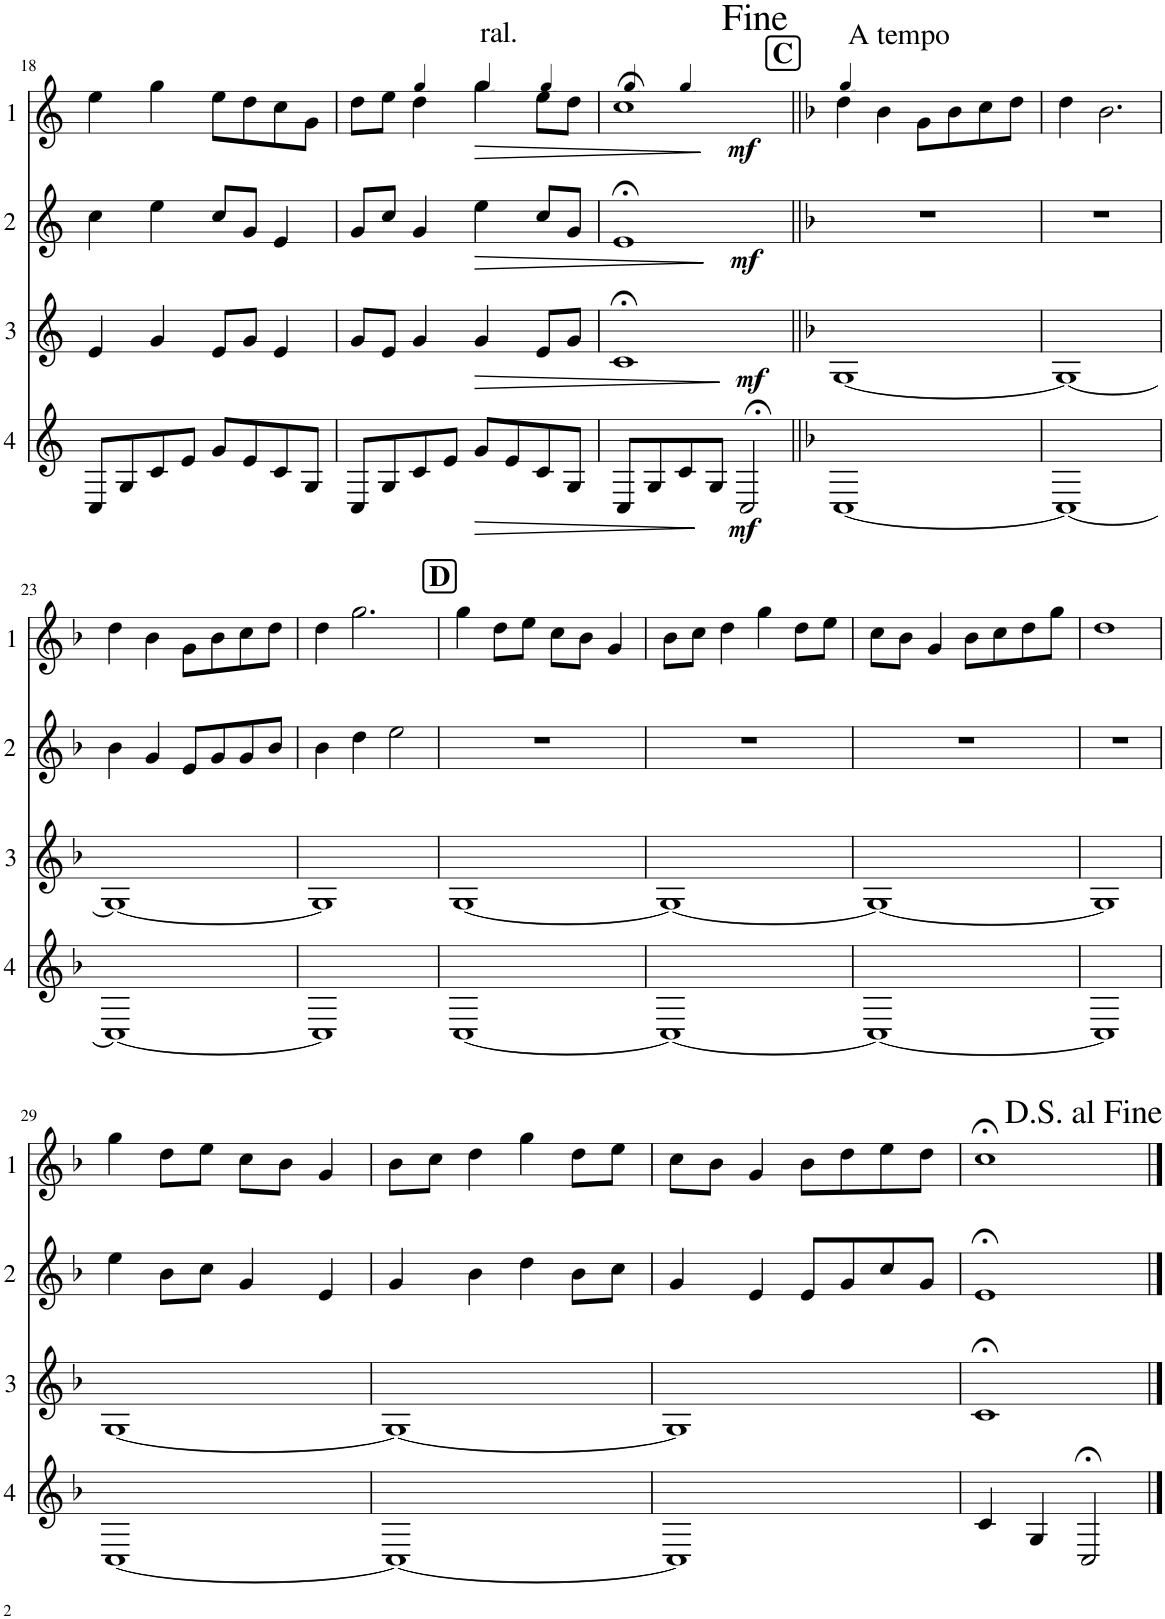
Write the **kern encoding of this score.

**kern	**dynam	**kern	**dynam	**kern	**dynam	**kern	**dynam
*part4	*part4	*part3	*part3	*part2	*part2	*part1	*part1
*staff4	*staff4	*staff3	*staff3	*staff2	*staff2	*staff1	*staff1
*I"Cor 4	*	*I"Cor 3	*	*I"Cor 2	*	*I"Cor 1	*
!!LO:PB:g=z
*clefG2	*	*clefG2	*	*clefG2	*	*clefG2	*
*Trd4c7	*	*Trd4c7	*	*Trd4c7	*	*Trd4c7	*
*k[]	*	*k[]	*	*k[]	*	*k[]	*
*M4/4	*	*M4/4	*	*M4/4	*	*M4/4	*
=18	=18	=18	=18	=18	=18	=18	=18
8C/L	.	4e/	.	4cc\	.	4ee\	.
8G/	.	.	.	.	.	.	.
8c/	.	4g/	.	4ee\	.	4gg\	.
8e/J	.	.	.	.	.	.	.
8g/L	.	8e/L	.	8cc/L	.	8ee\L	.
8e/	.	8g/J	.	8g/J	.	8dd\	.
8c/	.	4e/	.	4e/	.	8cc\	.
8G/J	.	.	.	.	.	8g\J	.
=19	=19	=19	=19	=19	=19	=19	=19
8C/L	.	8g/L	.	8g/L	.	8dd\L	.
8G/	.	8e/J	.	8cc/J	.	8ee\J	.
*	*	*	*	*	*	*MM68	*
8c/	.	4g/	.	4g/	.	4dd\	.
8e/J	.	.	.	.	.	.	.
*	*	*	*	*	*	*MM65	*
!	!	!	!	!	!	!LO:TX:a:t=ral.	!
!	!LO:HP:b	!	!LO:HP:b	!	!LO:HP:b	!	!LO:HP:b
8g/L	>	4g/	>	4ee\	>	4gg\	>
8e/	.	.	.	.	.	.	.
*	*	*	*	*	*	*MM62	*
8c/	.	8e/L	.	8cc/L	.	8ee\L	.
8G/J	.	8g/J	.	8g/J	.	8dd\J	.
.	]	.	]	.	]	.	]
=20	=20	=20	=20	=20	=20	=20	=20
*	*	*	*	*	*	*MM58	*
!	!	!	!LO:DY:b	!	!LO:DY:b	!	!LO:DY:b
*	*	*	*	*	*	*^	*
8C/L	.	1c;<	mf	1e;<	mf	1cc;<	4ryy	mf
8G/	.	.	.	.	.	.	.	.
*	*	*	*	*	*	*MM50	*	*
8c/	.	.	.	.	.	.	2.ryy	.
8G/J	.	.	.	.	.	.	.	.
!	!LO:DY:b	!	!	!	!	!	!	!
2C;</	mf	.	.	.	.	.	.	.
*	*	*	*	*	*	*v	*v	*
=21||	=21||	=21||	=21||	=21||	=21||	=21||	=21||
!!LO:REH:place=s1:a:B:cj:fs=14:t=C
*k[b-]	*	*k[b-]	*	*k[b-]	*	*k[b-]	*
*	*	*	*	*	*	*MM70	*
*	*	*	*	*	*	*^	*
!	!	!	!	!	!	!LO:TX:a:t=A tempo	!	!
*	*	*	*	*	*	*v	*v	*
[1C	.	[1G	.	1r	.	4dd\	.
.	.	.	.	.	.	4b-\	.
.	.	.	.	.	.	8g\L	.
.	.	.	.	.	.	8b-\	.
.	.	.	.	.	.	8cc\	.
.	.	.	.	.	.	8dd\J	.
=22	=22	=22	=22	=22	=22	=22	=22
1C_	.	1G_	.	1r	.	4dd\	.
.	.	.	.	.	.	2.b-\	.
!!LO:LB:g=z
=23	=23	=23	=23	=23	=23	=23	=23
1C_	.	1G_	.	4b-\	.	4dd\	.
.	.	.	.	4g/	.	4b-\	.
.	.	.	.	8e/L	.	8g\L	.
.	.	.	.	8g/	.	8b-\	.
.	.	.	.	8g/	.	8cc\	.
.	.	.	.	8b-/J	.	8dd\J	.
=24	=24	=24	=24	=24	=24	=24	=24
1C]	.	1G]	.	4b-\	.	4dd\	.
.	.	.	.	4dd\	.	2.gg\	.
.	.	.	.	2ee\	.	.	.
!!LO:REH:place=s1:a:B:cj:fs=14:t=D
=25	=25	=25	=25	=25	=25	=25	=25
[1C	.	[1G	.	1r	.	4gg\	.
.	.	.	.	.	.	8dd\L	.
.	.	.	.	.	.	8ee\J	.
.	.	.	.	.	.	8cc\L	.
.	.	.	.	.	.	8b-\J	.
.	.	.	.	.	.	4g/	.
=26	=26	=26	=26	=26	=26	=26	=26
1C_	.	1G_	.	1r	.	8b-\L	.
.	.	.	.	.	.	8cc\J	.
.	.	.	.	.	.	4dd\	.
.	.	.	.	.	.	4gg\	.
.	.	.	.	.	.	8dd\L	.
.	.	.	.	.	.	8ee\J	.
=27	=27	=27	=27	=27	=27	=27	=27
1C_	.	1G_	.	1r	.	8cc\L	.
.	.	.	.	.	.	8b-\J	.
.	.	.	.	.	.	4g/	.
.	.	.	.	.	.	8b-\L	.
.	.	.	.	.	.	8cc\	.
.	.	.	.	.	.	8dd\	.
.	.	.	.	.	.	8gg\J	.
=28	=28	=28	=28	=28	=28	=28	=28
1C]	.	1G]	.	1r	.	1dd	.
!!LO:LB:g=z
=29	=29	=29	=29	=29	=29	=29	=29
[1C	.	[1G	.	4ee\	.	4gg\	.
.	.	.	.	8b-\L	.	8dd\L	.
.	.	.	.	8cc\J	.	8ee\J	.
.	.	.	.	4g/	.	8cc\L	.
.	.	.	.	.	.	8b-\J	.
.	.	.	.	4e/	.	4g/	.
=30	=30	=30	=30	=30	=30	=30	=30
1C_	.	1G_	.	4g/	.	8b-\L	.
.	.	.	.	.	.	8cc\J	.
.	.	.	.	4b-\	.	4dd\	.
.	.	.	.	4dd\	.	4gg\	.
.	.	.	.	8b-\L	.	8dd\L	.
.	.	.	.	8cc\J	.	8ee\J	.
=31	=31	=31	=31	=31	=31	=31	=31
1C]	.	1G]	.	4g/	.	8cc\L	.
.	.	.	.	.	.	8b-\J	.
.	.	.	.	4e/	.	4g/	.
.	.	.	.	8e/L	.	8b-\L	.
.	.	.	.	8g/	.	8dd\	.
.	.	.	.	8cc/	.	8ee\	.
.	.	.	.	8g/J	.	8dd\J	.
=32	=32	=32	=32	=32	=32	=32	=32
4c/	.	1c;<	.	1e;<	.	1cc;<	.
4G/	.	.	.	.	.	.	.
2C;</	.	.	.	.	.	.	.
==	==	==	==	==	==	==	==
*-	*-	*-	*-	*-	*-	*-	*-
